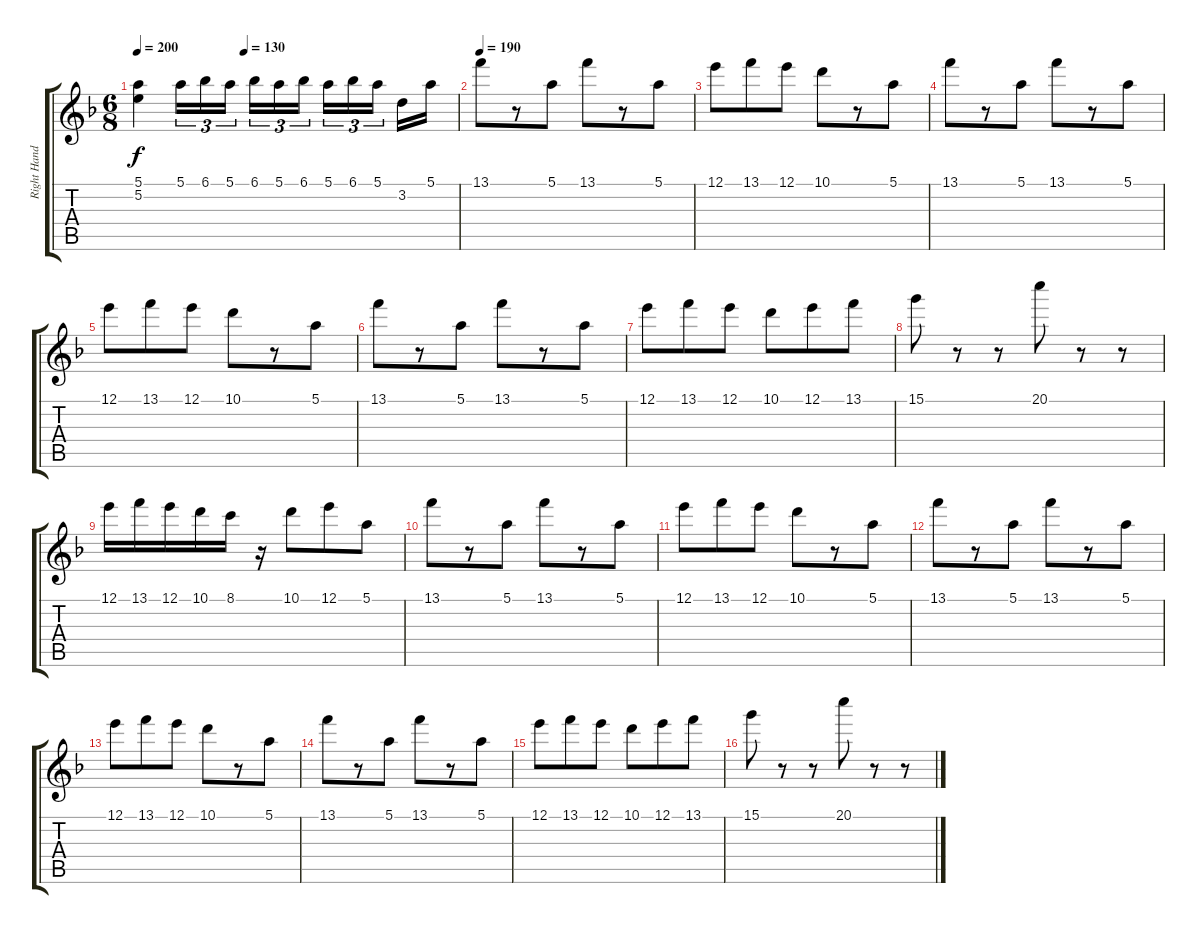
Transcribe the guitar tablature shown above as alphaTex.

\track ("Right Hand" "Right Hand") {instrument acousticguitarsteel}
\staff {score tabs}
\tuning (E4 B3 G3 D3 A2 E2) {hide}
\ts (6 8)
\tempo 200
\tempo (130 0.3333333333333333)
\clef g2
\ks f
(5.1 5.2).4{dy f} 5.1.16{tu (3 2)} 6.1.16{tu (3 2)} 5.1.16{tu (3 2)} 6.1.16{tu (3 2)} 5.1.16{tu (3 2)} 6.1.16{tu (3 2) beam splitsecondary} 5.1.16{tu (3 2)} 6.1.16{tu (3 2)} 5.1.16{tu (3 2) beam splitsecondary} 3.2.16 5.1.16 |
\tempo 190
13.1.8 r.8 5.1.8 13.1.8 r.8 5.1.8 |
12.1.8 13.1.8 12.1.8 10.1.8 r.8 5.1.8 |
13.1.8 r.8 5.1.8 13.1.8 r.8 5.1.8 |
12.1.8 13.1.8 12.1.8 10.1.8 r.8 5.1.8 |
13.1.8 r.8 5.1.8 13.1.8 r.8 5.1.8 |
12.1.8 13.1.8 12.1.8 10.1.8 12.1.8 13.1.8 |
15.1.8 r.8 r.8 20.1.8 r.8 r.8 |
12.1.16 13.1.16 12.1.16 10.1.16 8.1.16 r.16 10.1.8 12.1.8 5.1.8 |
13.1.8 r.8 5.1.8 13.1.8 r.8 5.1.8 |
12.1.8 13.1.8 12.1.8 10.1.8 r.8 5.1.8 |
13.1.8 r.8 5.1.8 13.1.8 r.8 5.1.8 |
12.1.8 13.1.8 12.1.8 10.1.8 r.8 5.1.8 |
13.1.8 r.8 5.1.8 13.1.8 r.8 5.1.8 |
12.1.8 13.1.8 12.1.8 10.1.8 12.1.8 13.1.8 |
15.1.8 r.8 r.8 20.1.8 r.8 r.8
